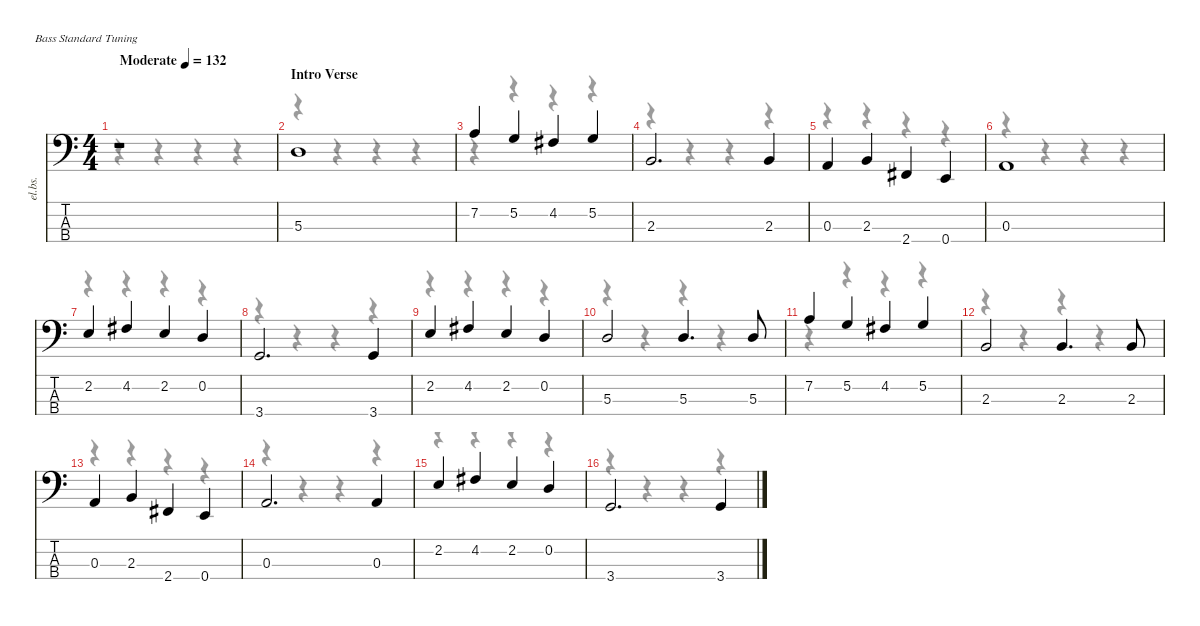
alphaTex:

\defaultSystemsLayout 4
\hideDynamics
\bracketExtendMode nobrackets
\otherSystemsTrackNameOrientation horizontal
\track ("Bass" "el.bs.") {instrument electricbasspick}
\staff {score tabs}
\tuning (G2 D2 A1 E1)
\voice
\ts (4 4)
\beaming (8 2 2 2 2)
\tempo (132 "Moderate")
\clef f4
\ks c
r.1{dy f instrument electricbasspick beam Up} |
\section ("" "Intro Verse")
5.3.1{beam Up} |
7.2.4{beam Up} 5.2.4{beam Up} 4.2{acc #}.4{beam Up} 5.2.4{beam Up} |
2.3.2{d beam Up} 2.3.4{beam Up} |
0.3.4{beam Up} 2.3.4{beam Up} 2.4{acc #}.4{beam Up} 0.4.4{beam Up} |
0.3.1{beam Up} |
2.2.4{beam Up} 4.2{acc #}.4{beam Up} 2.2.4{beam Up} 0.2.4{beam Up} |
3.4.2{d beam Up} 3.4.4{beam Up} |
2.2.4{beam Up} 4.2{acc #}.4{beam Up} 2.2.4{beam Up} 0.2.4{beam Up} |
5.3.2{beam Up} 5.3.4{d beam Up} 5.3.8{beam Up} |
7.2.4{beam Up} 5.2.4{beam Up} 4.2{acc #}.4{beam Up} 5.2.4{beam Up} |
2.3.2{beam Up} 2.3.4{d beam Up} 2.3.8{beam Up} |
0.3.4{beam Up} 2.3.4{beam Up} 2.4{acc #}.4{beam Up} 0.4.4{beam Up} |
0.3.2{d beam Up} 0.3.4{beam Up} |
2.2.4{beam Up} 4.2{acc #}.4{beam Up} 2.2.4{beam Up} 0.2.4{beam Up} |
3.4.2{d beam Up} 3.4.4{beam Up}
\voice
\clef f4
\ottava regular
\simile none
\ks c
r.4{dy mf beam Down} r.4{beam Down} r.4{beam Down} r.4{beam Down} |
r.4{beam Down} r.4{beam Down} r.4{beam Down} r.4{beam Down} |
r.4{beam Down} r.4{beam Down} r.4{beam Down} r.4{beam Down} |
r.4{beam Down} r.4{beam Down} r.4{beam Down} r.4{beam Down} |
r.4{beam Down} r.4{beam Down} r.4{beam Down} r.4{beam Down} |
r.4{beam Down} r.4{beam Down} r.4{beam Down} r.4{beam Down} |
r.4{beam Down} r.4{beam Down} r.4{beam Down} r.4{beam Down} |
r.4{beam Down} r.4{beam Down} r.4{beam Down} r.4{beam Down} |
r.4{beam Down} r.4{beam Down} r.4{beam Down} r.4{beam Down} |
r.4{beam Down} r.4{beam Down} r.4{beam Down} r.4{beam Down} |
r.4{beam Down} r.4{beam Down} r.4{beam Down} r.4{beam Down} |
r.4{beam Down} r.4{beam Down} r.4{beam Down} r.4{beam Down} |
r.4{beam Down} r.4{beam Down} r.4{beam Down} r.4{beam Down} |
r.4{beam Down} r.4{beam Down} r.4{beam Down} r.4{beam Down} |
r.4{beam Down} r.4{beam Down} r.4{beam Down} r.4{beam Down} |
r.4{beam Down} r.4{beam Down} r.4{beam Down} r.4{beam Down}
